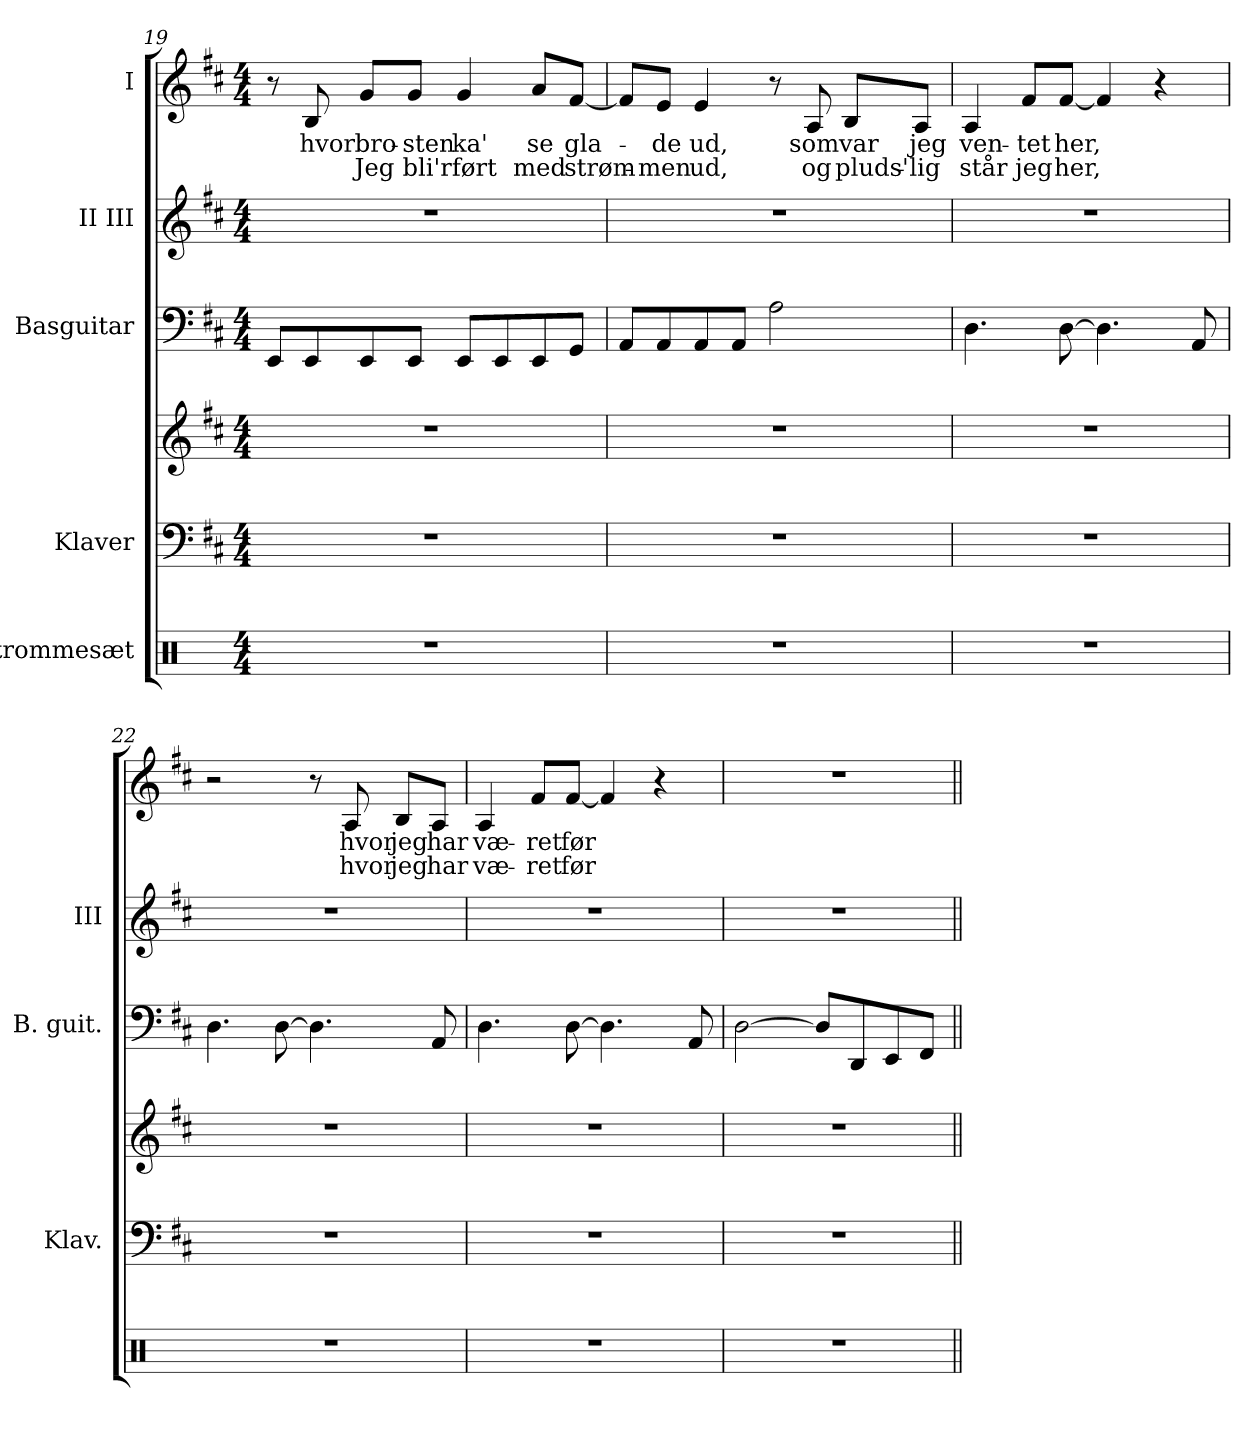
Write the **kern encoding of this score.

**kern	**kern	**kern	**kern	**kern	**kern	**text	**text
*part5	*part4	*part4	*part3	*part2	*part1	*part1	*part1
*staff6	*staff5	*staff4	*staff3	*staff2	*staff1	*staff1	*staff1
*I"trommesæt	*I"Klaver	*	*I"Basguitar	*I"II III	*I"I	*	*
*	*I'Klav.	*	*I'B. guit.	*I'III	*	*	*
*clefX	*clefF4	*clefG2	*clefF4	*clefG2	*clefG2	*	*
*	*	*	*ITrd7c12	*	*	*	*
*k[]	*k[f#c#]	*k[f#c#]	*k[f#c#]	*k[f#c#]	*k[f#c#]	*	*
*M4/4	*M4/4	*M4/4	*M4/4	*M4/4	*M4/4	*	*
=19	=19	=19	=19	=19	=19	=19	=19
1r	1r	1r	8EEE/L	1r	8r	.	.
!	!	!	!	!	!	!LO:LY:b	!
.	.	.	8EEE/	.	8B!/	hvor	.
!	!	!	!	!	!	!LO:LY:b	!LO:LY:b
.	.	.	8EEE/	.	8g/L	bro-	Jeg
!	!	!	!	!	!	!LO:LY:b	!LO:LY:b
.	.	.	8EEE/J	.	8g/J	-sten	bli'r
!	!	!	!	!	!	!LO:LY:b	!LO:LY:b
.	.	.	8EEE/L	.	4g/	ka'	ført
.	.	.	8EEE/	.	.	.	.
!	!	!	!	!	!	!LO:LY:b	!LO:LY:b
.	.	.	8EEE/	.	8a/L	se	med
!	!	!	!	!	!	!LO:LY:b	!LO:LY:b
.	.	.	8GGG/J	.	[8f#/J	gla-	strøm-
=20	=20	=20	=20	=20	=20	=20	=20
1r	1r	1r	8AAA/L	1r	8f#/L]	.	.
!	!	!	!	!	!	!LO:LY:b	!LO:LY:b
.	.	.	8AAA/	.	8e/J	-de	-men
!	!	!	!	!	!	!LO:LY:b	!LO:LY:b
.	.	.	8AAA/	.	4e/	ud,	ud,
.	.	.	8AAA/J	.	.	.	.
.	.	.	2AA\	.	8r	.	.
!	!	!	!	!	!	!LO:LY:b	!LO:LY:b
.	.	.	.	.	8A/	som	og
!	!	!	!	!	!	!LO:LY:b	!LO:LY:b
.	.	.	.	.	8B/L	var	pluds'-
!	!	!	!	!	!	!LO:LY:b	!LO:LY:b
.	.	.	.	.	8A/J	jeg	-lig
!!LO:PB:g=z
=21	=21	=21	=21	=21	=21	=21	=21
!	!	!	!	!	!	!LO:LY:b	!LO:LY:b
1r	1r	1r	4.DD\	1r	4A/	ven-	står
!	!	!	!	!	!	!LO:LY:b	!LO:LY:b
.	.	.	.	.	8f#/L	-tet	jeg
!	!	!	!	!	!	!LO:LY:b	!LO:LY:b
.	.	.	[8DD\	.	[8f#/J	her,	her,
.	.	.	4.DD\]	.	4f#/]	.	.
.	.	.	.	.	4r	.	.
.	.	.	8AAA/	.	.	.	.
=22	=22	=22	=22	=22	=22	=22	=22
1r	1r	1r	4.DD\	1r	2r	.	.
.	.	.	[8DD\	.	.	.	.
.	.	.	4.DD\]	.	8r	.	.
!	!	!	!	!	!	!LO:LY:b	!LO:LY:b
.	.	.	.	.	8A/	hvor	hvor
!	!	!	!	!	!	!LO:LY:b	!LO:LY:b
.	.	.	.	.	8B/L	jeg	jeg
!	!	!	!	!	!	!LO:LY:b	!LO:LY:b
.	.	.	8AAA/	.	8A/J	har	har
=23	=23	=23	=23	=23	=23	=23	=23
!	!	!	!	!	!	!LO:LY:b	!LO:LY:b
1r	1r	1r	4.DD\	1r	4A/	væ-	væ-
!	!	!	!	!	!	!LO:LY:b	!LO:LY:b
.	.	.	.	.	8f#/L	-ret	-ret
!	!	!	!	!	!	!LO:LY:b	!LO:LY:b
.	.	.	[8DD\	.	[8f#/J	før	før
.	.	.	4.DD\]	.	4f#/]	.	.
.	.	.	.	.	4r	.	.
.	.	.	8AAA/	.	.	.	.
=24	=24	=24	=24	=24	=24	=24	=24
1r	1r	1r	[2DD\	1r	1r	.	.
.	.	.	8DD/L]	.	.	.	.
.	.	.	8DDD/	.	.	.	.
.	.	.	8EEE/	.	.	.	.
.	.	.	8FFF#/J	.	.	.	.
=||	=||	=||	=||	=||	=||	=||	=||
*-	*-	*-	*-	*-	*-	*-	*-
